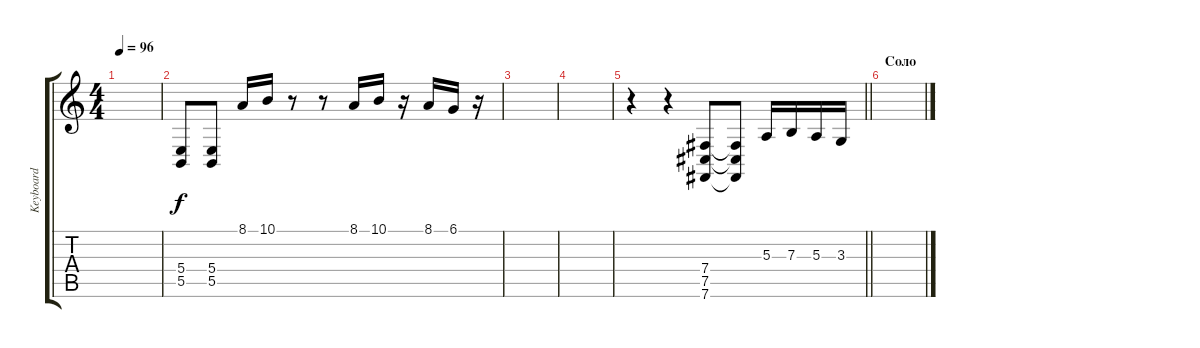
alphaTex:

\track ("Keyboard" "Keyboard") {instrument lead1square}
\staff {score tabs}
\tuning (Db4 Ab3 E3 B2 Gb2 B1) {hide}
\ts (4 4)
\tempo 96
\clef g2
\ks c
|
(5.4 5.5).8 (5.4 5.5).8 8.1.16 10.1.16 r.8 r.8 8.1.16 10.1.16 r.16 8.1.16 6.1.16 r.16 |
|
|
\barLineRight lightlight
r.4 r.4 (7.4 7.5 7.6).8 (7.4{t} 7.5{t} 7.6{t}).8 5.3.16 7.3.16 5.3.16 3.3.16 |
\section ("" "Соло")
